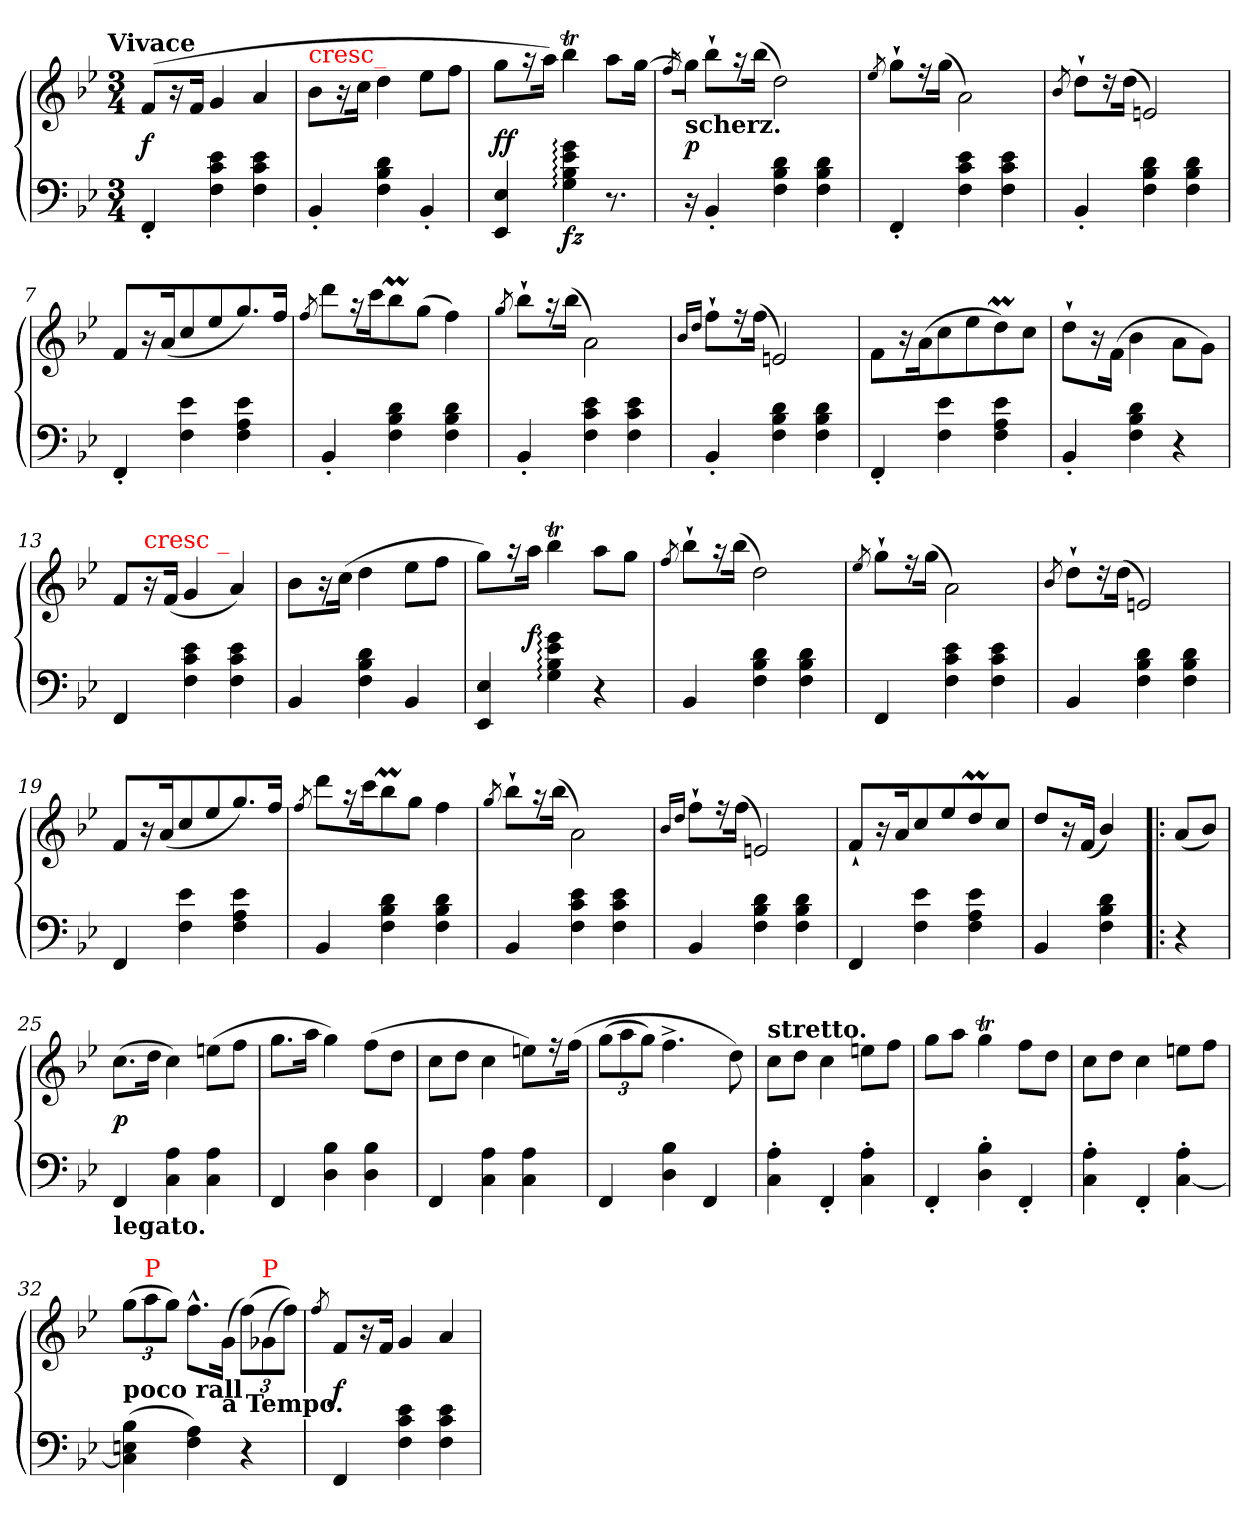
**kern	**kern	**dynam
*part1	*part1	*part1
*staff2	*staff1	*staff1/2
*clefF4	*clefG2	*
*k[b-e-]	*k[b-e-]	*
*B-:	*B-:	*
!!LO:TX:omd:t=Vivace
*M3/4	*M3/4	*
*MM150	*MM150	*
=1	=1	=1
4FF'	(>8fL	f
.	16r	.
.	16fJk	.
4e- 4c 4F	4g	.
4e- 4c 4F	4a	.
=2	=2	=2
!	!LO:TX:a:color=red:t=cresc_	!
4BB-'	8b-\L	.
.	16r	.
.	16ccJk	.
4d 4B- 4F	4dd	.
!LO:N:vis=4	!	!
8.BB-'	8ee-L	.
!	!LO:N:vis=8	!
.	16ffJ	.
=3	=3	=3
16ryy	16ryy	.
4E- 4EE-	8ggL	ff
.	16r	.
.	16aaJk)	.
!	!	!LO:DY:b=2
4g: 4e-: 4B-: 4G:	4bb-T	fz
8.r	8aaL	.
.	[16ggJ	.
=4	=4	=4
.	8qff/	.
!	!LO:TX:b:B:t=scherz.	!
16r	16ggJ]	p
4BB-'	8bb-`L	.
.	16r	.
.	(>16bb-Jk	.
4d 4B- 4F	2dd)	.
4d 4B- 4F	.	.
=5	=5	=5
.	8qee-/	.
4FF'	8gg`L	.
.	16r	.
.	(>16ggJk	.
4e- 4c 4F	2a\)	.
4e- 4c 4F	.	.
=6	=6	=6
.	8qb-/	.
4BB-'	8dd`L	.
.	16r	.
.	(>16ddJk	.
4d 4B- 4F	2en)	.
4d 4B- 4F	.	.
=7	=7	=7
4FF'	8fL	.
.	16r	.
.	(<16ak	.
4e- 4F	8cc	.
.	8ee-/	.
4e- 4A 4F	8.gg)	.
.	16ffJk	.
=8	=8	=8
.	8qff/	.
4BB-'	8dddL	.
.	16r	.
.	16ccck	.
4d 4B- 4F	8bb-M	.
.	(>8ggJ	.
4d 4B- 4F	4ff)	.
=9	=9	=9
.	8qgg/	.
4BB-'	8bb-`L	.
.	16r	.
.	(>16bb-Jk	.
4e- 4c 4F	2a\)	.
4e- 4c 4F	.	.
=10	=10	=10
.	16qb-/LL	.
.	16qdd/JJ	.
4BB-'	8ff`L	.
.	16r	.
.	(>16ffJk	.
4d 4B- 4F	2en)	.
4d 4B- 4F	.	.
=11	=11	=11
4FF'	8fL	.
.	16r	.
.	(>16ak	.
4e- 4F	8cc	.
.	8ee-	.
4e- 4A 4F	8ddm)	.
.	8ccJ	.
=12	=12	=12
4BB-'	8dd`L	.
.	16r	.
.	(>16f\Jk	.
4d 4B- 4F	4b-	.
4r	8a\L	.
.	8gJ)	.
=13	=13	=13
4FF	8fL	.
!	!LO:TX:a:color=red:t=cresc _	!
.	16r	.
.	(<16fJk	.
4e- 4c 4F	4g	.
4e- 4c 4F	4a)	.
=14	=14	=14
4BB-	8b-\L	.
.	16r	.
.	(>16ccJk	.
4d 4B- 4F	4dd	.
4BB-	8ee-L	.
.	8ffJ	.
=15	=15	=15
4E- 4EE-	8ggL)	.
.	16r	.
.	16aaJk	f
4g: 4e-: 4B-: 4G:	4bb-T	.
4r	8aaL	.
.	8ggJ	.
=16	=16	=16
.	8qff/	.
4BB-	8bb-`L	.
.	16r	.
.	(>16bb-Jk	.
4d 4B- 4F	2dd)	.
4d 4B- 4F	.	.
=17	=17	=17
.	8qee-/	.
4FF	8gg`L	.
.	16r	.
.	(>16ggJk	.
4e- 4c 4F	2a\)	.
4e- 4c 4F	.	.
=18	=18	=18
.	8qb-/	.
4BB-	8dd`L	.
.	16r	.
.	(>16ddJk	.
4d 4B- 4F	2en)	.
4d 4B- 4F	.	.
=19	=19	=19
4FF	8f/L	.
.	16r	.
.	(<16ak	.
4e- 4F	8cc	.
.	8ee-	.
4e- 4A 4F	8.gg)	.
.	16ffJk	.
=20	=20	=20
.	8qff/	.
4BB-	8dddL	.
.	16r	.
.	16ccck	.
4d 4B- 4F	8bb-M	.
.	8ggJ	.
4d 4B- 4F	4ff	.
=21	=21	=21
.	8qgg/	.
4BB-	8bb-`L	.
.	16r	.
.	(16bb-Jk	.
4e- 4c 4F	2a\)	.
4e- 4c 4F	.	.
=22	=22	=22
.	16qb-/LL	.
.	16qdd/JJ	.
4BB-	8ff`L	.
.	16r	.
.	(>16ffJk	.
4d 4B- 4F	2en)	.
4d 4B- 4F	.	.
=23	=23	=23
4FF	8f`L	.
.	16r	.
.	16ak	.
4e- 4F	8cc/	.
.	8ee-	.
4e- 4A 4F	8ddm	.
.	8ccJ	.
=24	=24	=24
4BB-	8ddL	.
.	16r	.
.	(<16fJk	.
4d 4B- 4F	4b-/)	.
=!|:	=!|:	=!|:
4r	(<8aL	.
.	8b-J)	.
=25	=25	=25
!LO:TX:b:B:t=legato.	!	!
4FF	(>8.ccL	p
.	16ddJk	.
4A 4C	4cc)	.
4A 4C	(>8eenL	.
.	8ffJ	.
=26	=26	=26
4FF	8.ggL	.
.	16aaJk	.
4B- 4D	4gg)	.
4B- 4D	(>8ffL	.
.	8ddJ	.
=27	=27	=27
4FF	8ccL	.
.	8ddJ	.
4A 4C	4cc	.
4A 4C	8eenL)	.
.	16r	.
.	(>16ffJk	.
=28	=28	=28
*	*Xbrackettup	*
4FF	(>12ggL	.
.	12aa	.
.	12ggJ)	.
4B- 4D	4.ff^<	.
4FF	.	.
.	8dd)	.
=29	=29	=29
!	!LO:TX:a:B:t=stretto.	!
4A' 4C'	8ccL	.
.	8ddJ	.
4FF'	4cc	.
4A' 4C'	8eenL	.
.	8ffJ	.
=30	=30	=30
4FF'	8ggL	.
.	8aaJ	.
4B-' 4D'	4ggT	.
4FF'	8ffL	.
.	8ddJ	.
=31	=31	=31
4A' 4C'	8ccL	.
.	8ddJ	.
4FF'	4cc	.
4A' [4C'	8eenL	.
.	8ffJ	.
=32	=32	=32
!	!LO:TX:b:B:t=poco rall	!
(>4B- 4En 4C]	(>12ggL	.
!	!LO:TX:a:color=red:t=P	!
.	12aa	.
.	12ggJ)	.
4A 4F)	8.ff^^L	.
!	!LO:TX:b:B:t=a Tempo.	!
.	(>16gJk	.
4r	(12ffL)	.
!	!LO:TX:a:color=red:t=P	!
.	(12g-X	.
.	12ffJ))	.
=33	=33	=33
.	8qff/	.
4FF	8fL	f
.	16r	.
.	16fJk	.
4e- 4c 4F	4g	.
4e- 4c 4F	4a	.
=	=	=
*-	*-	*-
